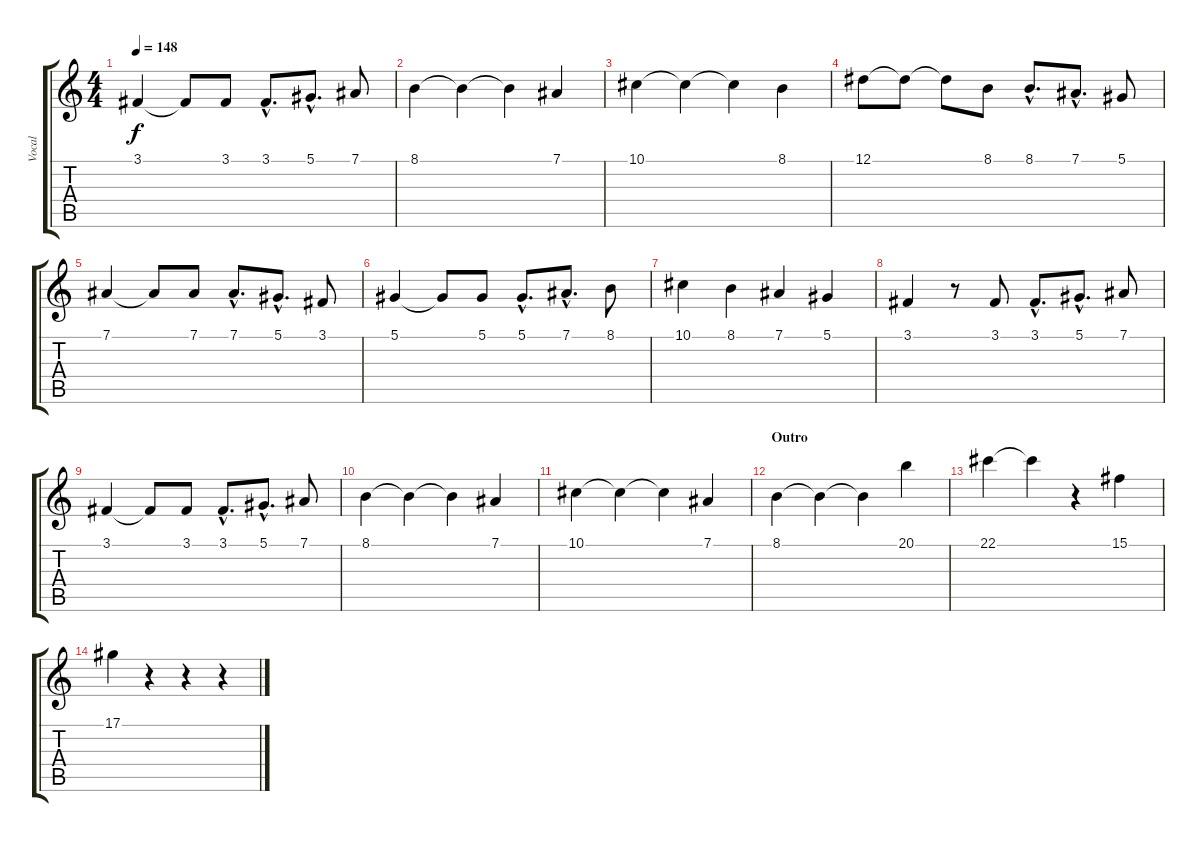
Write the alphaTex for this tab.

\track ("Vocal" "Vocal") {instrument tenorsax}
\staff {score tabs}
\tuning (Eb4 Bb3 Gb3 Db3 Ab2 Eb2) {hide}
\ts (4 4)
\tempo 148
\clef g2
\ks c
3.1.4{dy f} 3.1{t}.8 3.1.8 3.1{hac}.8{d} 5.1{hac}.8{d} 7.1.8 |
8.1.4 8.1{t}.4 8.1{t}.4 7.1.4 |
10.1.4 10.1{t}.4 10.1{t}.4 8.1.4 |
12.1.8 12.1{t}.8 12.1{t}.8 8.1.8 8.1{hac}.8{d} 7.1{hac}.8{d} 5.1.8 |
7.1.4 7.1{t}.8 7.1.8 7.1{hac}.8{d} 5.1{hac}.8{d} 3.1.8 |
5.1.4 5.1{t}.8 5.1.8 5.1{hac}.8{d} 7.1{hac}.8{d} 8.1.8 |
10.1.4 8.1.4 7.1.4 5.1.4 |
3.1.4 r.8 3.1.8 3.1{hac}.8{d} 5.1{hac}.8{d} 7.1.8 |
3.1.4 3.1{t}.8 3.1.8 3.1{hac}.8{d} 5.1{hac}.8{d} 7.1.8 |
8.1.4 8.1{t}.4 8.1{t}.4 7.1.4 |
10.1.4 10.1{t}.4 10.1{t}.4 7.1.4 |
\section ("" "Outro")
8.1.4 8.1{t}.4 8.1{t}.4 20.1.4 |
22.1.4 22.1{t}.4 r.4 15.1.4 |
17.1.4 r.4 r.4 r.4
